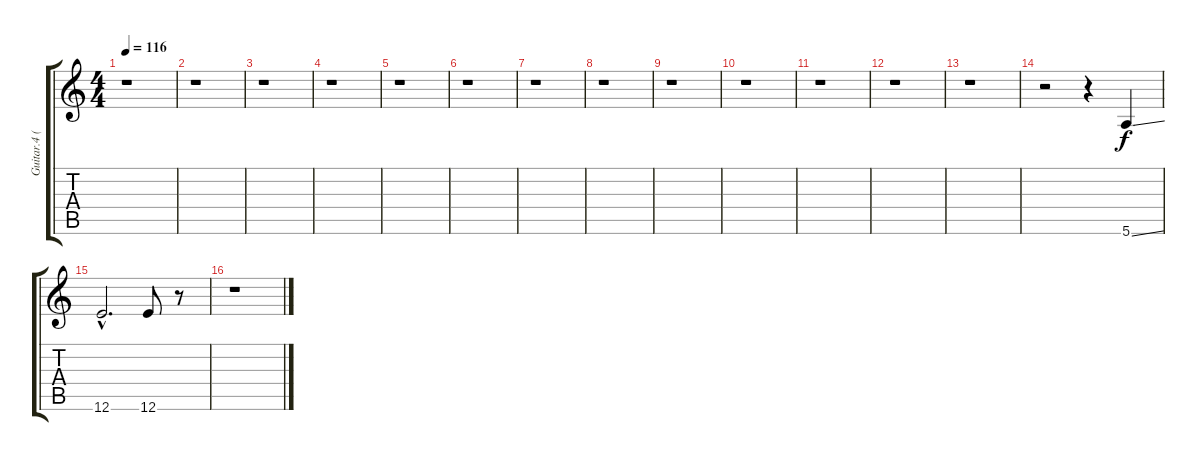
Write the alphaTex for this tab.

\track ("Guitar.4 (solo)" "Guitar.4 (") {instrument distortionguitar}
\staff {score tabs}
\tuning (E4 B3 G3 D3 A2 E2) {hide}
\ts (4 4)
\tempo 116
\clef g2
\ks c
r.1{dy f} |
r.1 |
r.1 |
r.1 |
r.1 |
r.1 |
r.1 |
r.1 |
r.1 |
r.1 |
r.1 |
r.1 |
r.1 |
r.2 r.4 5.6{ss}.4 |
12.6{hac}.2{d} 12.6.8 r.8 |
r.1
